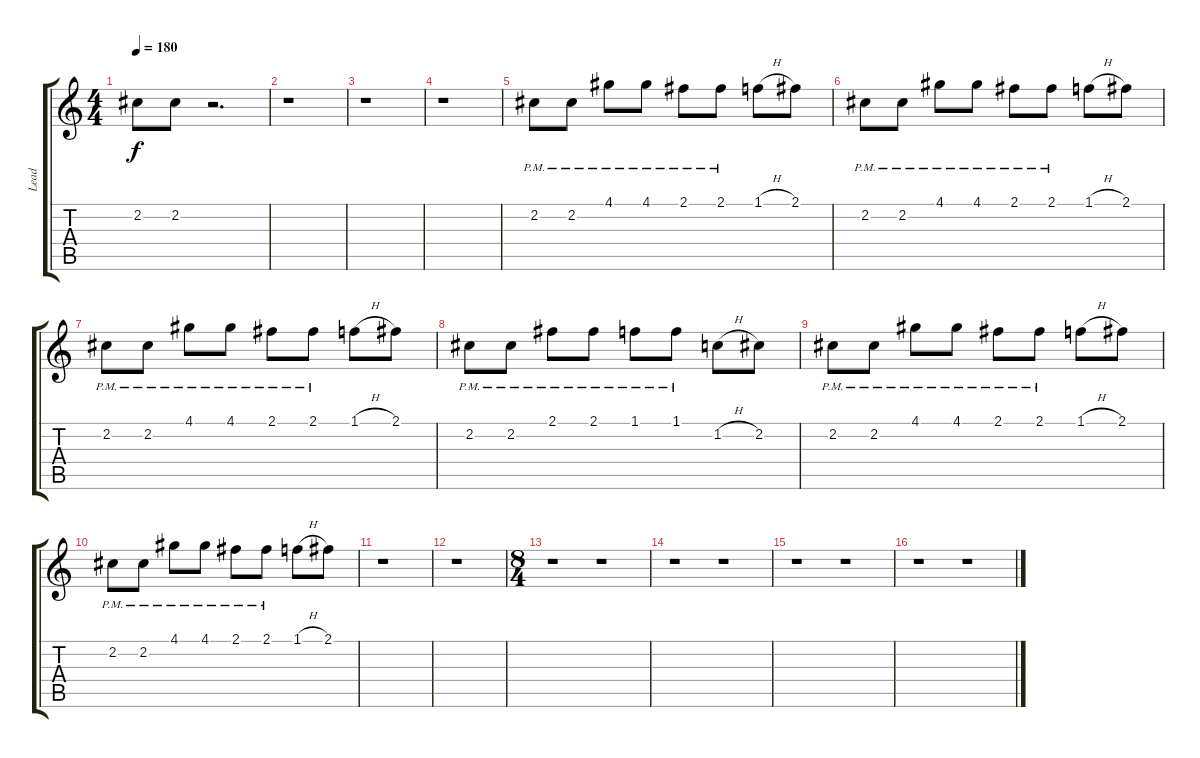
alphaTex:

\track ("Lead" "Lead") {instrument distortionguitar}
\staff {score tabs}
\tuning (E4 B3 G3 D3 A2 E2) {hide}
\ts (4 4)
\tempo 180
\clef g2
\ks c
2.2.8{dy f} 2.2.8 r.2{d} |
r.1 |
r.1 |
r.1 |
2.2{pm}.8 2.2{pm}.8 4.1{pm}.8 4.1{pm}.8 2.1{pm}.8 2.1{pm}.8 1.1{h}.8 2.1.8 |
2.2{pm}.8 2.2{pm}.8 4.1{pm}.8 4.1{pm}.8 2.1{pm}.8 2.1{pm}.8 1.1{h}.8 2.1.8 |
2.2{pm}.8 2.2{pm}.8 4.1{pm}.8 4.1{pm}.8 2.1{pm}.8 2.1{pm}.8 1.1{h}.8 2.1.8 |
2.2{pm}.8 2.2{pm}.8 2.1{pm}.8 2.1{pm}.8 1.1{pm}.8 1.1{pm}.8 1.2{h}.8 2.2.8 |
2.2{pm}.8 2.2{pm}.8 4.1{pm}.8 4.1{pm}.8 2.1{pm}.8 2.1{pm}.8 1.1{h}.8 2.1.8 |
2.2{pm}.8 2.2{pm}.8 4.1{pm}.8 4.1{pm}.8 2.1{pm}.8 2.1{pm}.8 1.1{h}.8 2.1.8 |
r.1 |
r.1 |
\ts (8 4)
r.1 r.1 |
r.1 r.1 |
r.1 r.1 |
r.1 r.1
